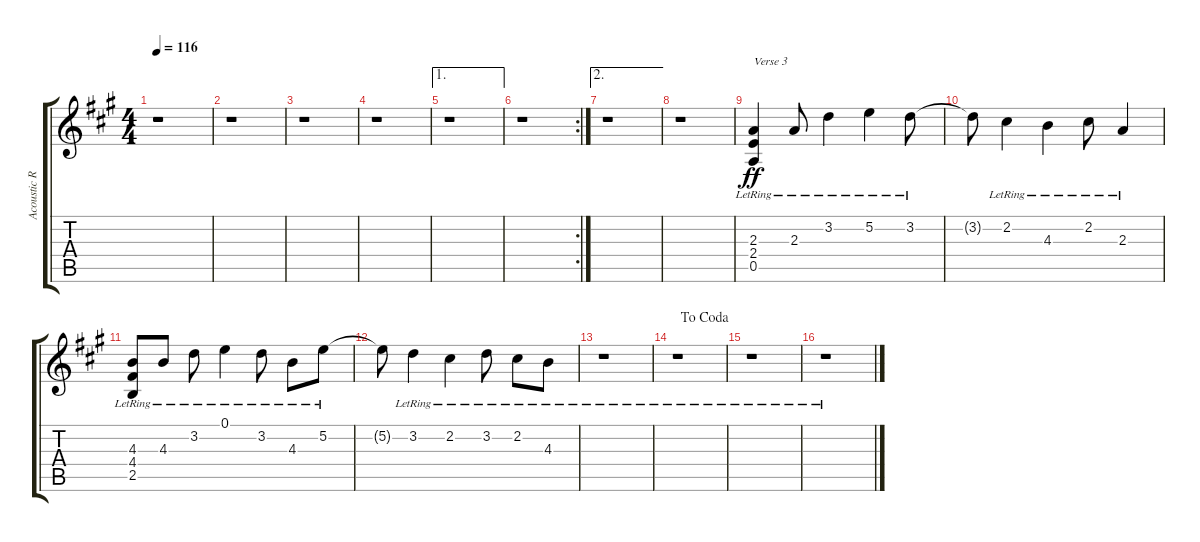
\track ("Acoustic Rhythm" "Acoustic R") {instrument acousticguitarsteel}
\staff {score tabs}
\tuning (E4 B3 G3 D3 A2 E2) {hide}
\ts (4 4)
\tempo 116
\clef g2
\ks a
r.1{dy ff} |
r.1 |
r.1 |
r.1 |
\ae 1
r.1 |
\rc 2
r.1 |
\ae 2
r.1 |
r.1 |
(2.3{lr} 2.4{lr} 0.5{lr}).4{txt "Verse 3"} 2.3{lr}.8 3.2{lr}.4 5.2{lr}.4 3.2{lr}.8 |
3.2{t}.8 2.2{lr}.4 4.3{lr}.4 2.2{lr}.8 2.3{lr}.4 |
(4.3{lr} 4.4{lr} 2.5{lr}).8 4.3{lr}.8 3.2{lr}.8 0.1{lr}.4 3.2{lr}.8 4.3{lr}.8 5.2{lr}.8 |
5.2{t}.8 3.2{lr}.4 2.2{lr}.4 3.2{lr}.8 2.2{lr}.8 4.3{lr}.8 |
r.1 |
\jump dacoda
r.1 |
r.1 |
r.1
